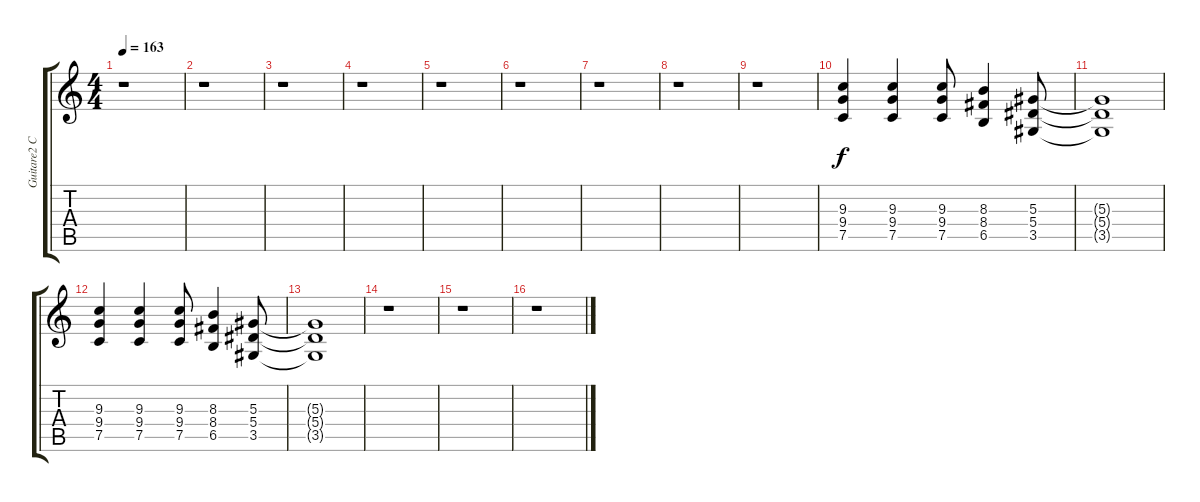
\track ("Guitare2 C" "Guitare2 C") {instrument overdrivenguitar}
\staff {score tabs}
\tuning (C4 G3 Eb3 Bb2 F2 C2) {hide}
\ts (4 4)
\tempo 163
\clef g2
\ks c
r.1{dy f} |
r.1 |
r.1 |
r.1 |
r.1 |
r.1 |
r.1 |
r.1 |
r.1 |
(9.3 9.4 7.5).4{volume 10} (9.3 9.4 7.5).4 (9.3 9.4 7.5).8 (8.3 8.4 6.5).4 (5.3 5.4 3.5).8 |
(5.3{t} 5.4{t} 3.5{t}).1 |
(9.3 9.4 7.5).4 (9.3 9.4 7.5).4 (9.3 9.4 7.5).8 (8.3 8.4 6.5).4 (5.3 5.4 3.5).8 |
(5.3{t} 5.4{t} 3.5{t}).1 |
r.1 |
r.1 |
r.1
